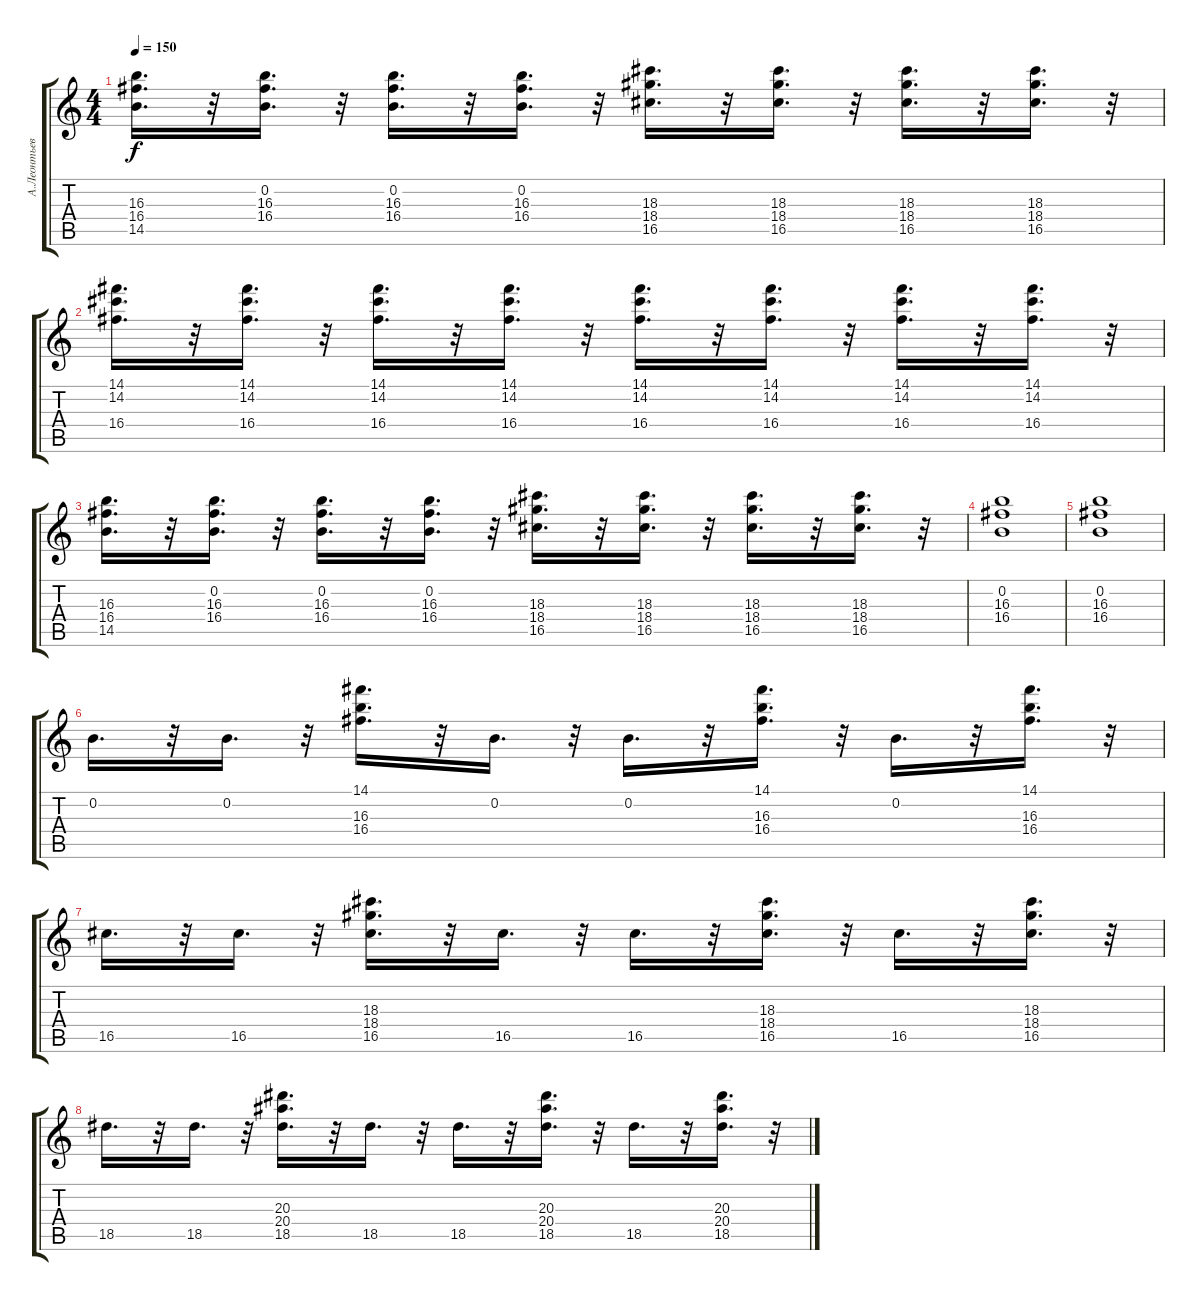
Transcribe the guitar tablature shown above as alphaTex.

\track ("А.Леонтьев" "А.Леонтьев") {instrument distortionguitar}
\staff {score tabs}
\tuning (E4 B3 G3 D3 A2 E2) {hide}
\ts (4 4)
\tempo 150
\clef g2
\ks c
(16.3 16.4 14.5).16{d dy f} r.32 (0.2 16.3 16.4).16{d} r.32 (0.2 16.3 16.4).16{d} r.32 (0.2 16.3 16.4).16{d} r.32 (18.3 18.4 16.5).16{d} r.32 (18.3 18.4 16.5).16{d} r.32 (18.3 18.4 16.5).16{d} r.32 (18.3 18.4 16.5).16{d} r.32 |
(14.1 14.2 16.4).16{d} r.32 (14.1 14.2 16.4).16{d} r.32 (14.1 14.2 16.4).16{d} r.32 (14.1 14.2 16.4).16{d} r.32 (14.1 14.2 16.4).16{d} r.32 (14.1 14.2 16.4).16{d} r.32 (14.1 14.2 16.4).16{d} r.32 (14.1 14.2 16.4).16{d} r.32 |
(16.3 16.4 14.5).16{d} r.32 (0.2 16.3 16.4).16{d} r.32 (0.2 16.3 16.4).16{d} r.32 (0.2 16.3 16.4).16{d} r.32 (18.3 18.4 16.5).16{d} r.32 (18.3 18.4 16.5).16{d} r.32 (18.3 18.4 16.5).16{d} r.32 (18.3 18.4 16.5).16{d} r.32 |
(0.2 16.3 16.4).1 |
(0.2 16.3 16.4).1 |
0.2.16{d} r.32 0.2.16{d} r.32 (14.1 16.3 16.4).16{d} r.32 0.2.16{d} r.32 0.2.16{d} r.32 (14.1 16.3 16.4).16{d} r.32 0.2.16{d} r.32 (14.1 16.3 16.4).16{d} r.32 |
16.5.16{d} r.32 16.5.16{d} r.32 (18.3 18.4 16.5).16{d} r.32 16.5.16{d} r.32 16.5.16{d} r.32 (18.3 18.4 16.5).16{d} r.32 16.5.16{d} r.32 (18.3 18.4 16.5).16{d} r.32 |
18.5.16{d} r.32 18.5.16{d} r.32 (20.3 20.4 18.5).16{d} r.32 18.5.16{d} r.32 18.5.16{d} r.32 (20.3 20.4 18.5).16{d} r.32 18.5.16{d} r.32 (20.3 20.4 18.5).16{d} r.32
